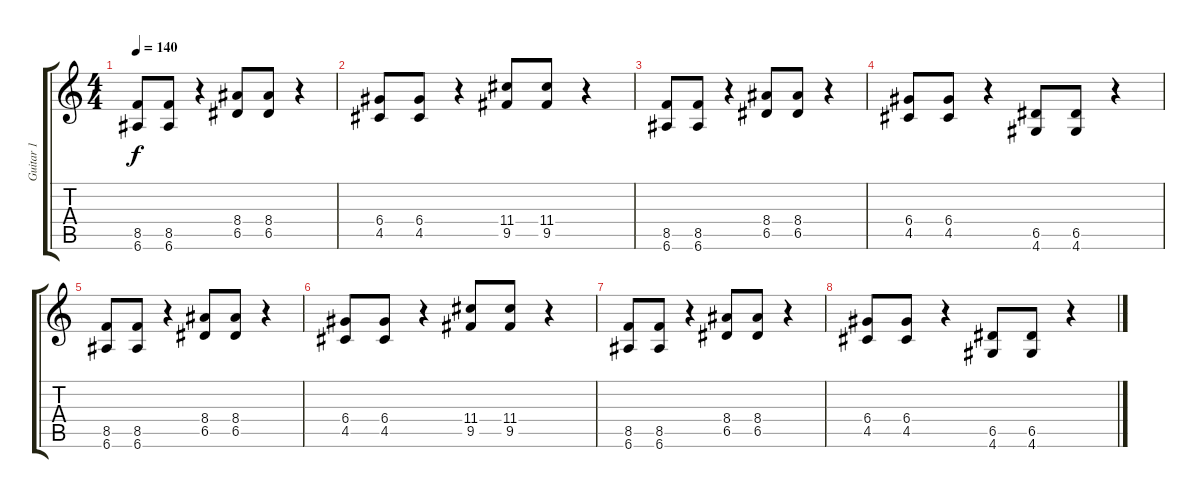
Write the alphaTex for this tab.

\track ("Guitar 1" "Guitar 1") {instrument distortionguitar}
\staff {score tabs}
\tuning (E4 B3 G3 D3 A2 E2) {hide}
\ts (4 4)
\tempo 140
\clef g2
\ks c
(8.5 6.6).8{dy f} (8.5 6.6).8 r.4 (8.4 6.5).8 (8.4 6.5).8 r.4 |
(6.4 4.5).8 (6.4 4.5).8 r.4 (11.4 9.5).8 (11.4 9.5).8 r.4 |
(8.5 6.6).8 (8.5 6.6).8 r.4 (8.4 6.5).8 (8.4 6.5).8 r.4 |
(6.4 4.5).8 (6.4 4.5).8 r.4 (6.5 4.6).8 (6.5 4.6).8 r.4 |
(8.5 6.6).8 (8.5 6.6).8 r.4 (8.4 6.5).8 (8.4 6.5).8 r.4 |
(6.4 4.5).8 (6.4 4.5).8 r.4 (11.4 9.5).8 (11.4 9.5).8 r.4 |
(8.5 6.6).8 (8.5 6.6).8 r.4 (8.4 6.5).8 (8.4 6.5).8 r.4 |
(6.4 4.5).8 (6.4 4.5).8 r.4 (6.5 4.6).8 (6.5 4.6).8 r.4
